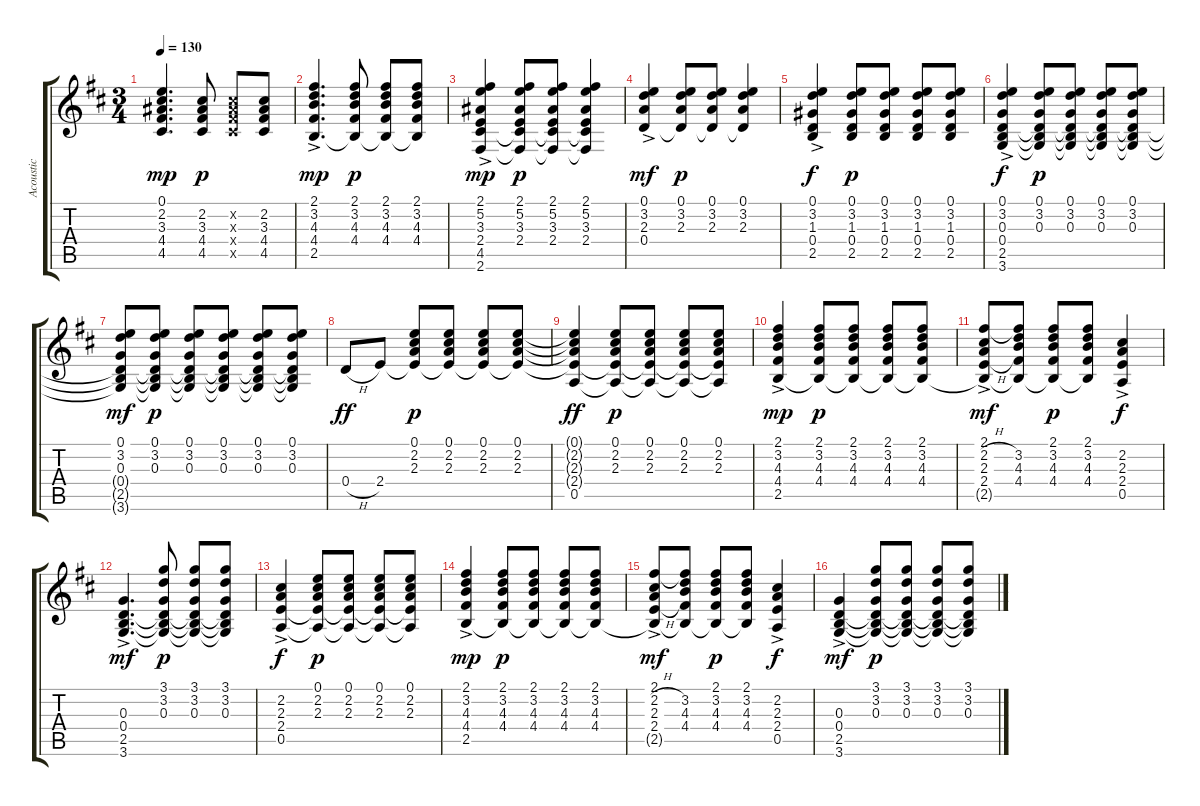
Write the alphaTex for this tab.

\track ("Acoustic" "Acoustic") {instrument acousticguitarsteel}
\staff {score tabs}
\tuning (E4 B3 G3 D3 A2 E2) {hide}
\ts (3 4)
\tempo 130
\clef g2
\ks bminor
(0.1 2.2 3.3 4.4 4.5).4{d dy mp} (2.2 3.3 4.4 4.5).8{dy p} (2.2{x} 3.3{x} 4.4{x} 4.5{x}).8 (2.2 3.3 4.4 4.5).8 |
(2.1{ac} 3.2{ac} 4.3{ac} 4.4{ac} 2.5{ac}).4{d dy mp} (2.1 3.2 4.3 4.4 2.5{t}).8{dy p} (2.1 3.2 4.3 4.4 2.5{t}).8 (2.1 3.2 4.3 4.4 2.5{t}).8 |
(2.1{ac} 5.2{ac} 3.3{ac} 2.4{ac} 4.5{ac} 2.6{ac}).4{dy mp} (2.1 5.2 3.3 2.4 4.5{t} 2.6{t}).8{dy p} (2.1 5.2 3.3 2.4 4.5{t} 2.6{t}).8 (2.1 5.2 3.3 2.4 4.5{t} 2.6{t}).4 |
(0.1{ac} 3.2{ac} 2.3{ac} 0.4{ac}).4{dy mf} (0.1 3.2 2.3 0.4{t}).8{dy p} (0.1 3.2 2.3 0.4{t}).8 (0.1 3.2 2.3 0.4{t}).4 |
(0.1{ac} 3.2{ac} 1.3{ac} 0.4{ac} 2.5{ac}).4{dy f} (0.1 3.2 1.3 0.4 2.5).8{dy p} (0.1 3.2 1.3 0.4 2.5).8 (0.1 3.2 1.3 0.4 2.5).8 (0.1 3.2 1.3 0.4 2.5).8 |
(0.1{ac} 3.2{ac} 0.3{ac} 0.4{ac} 2.5{ac} 3.6{ac}).4{dy f} (0.1 3.2 0.3 0.4{t} 2.5{t} 3.6{t}).8{dy p} (0.1 3.2 0.3 0.4{t} 2.5{t} 3.6{t}).8 (0.1 3.2 0.3 0.4{t} 2.5{t} 3.6{t}).8 (0.1 3.2 0.3 0.4{t} 2.5{t} 3.6{t}).8 |
(0.1 3.2 0.3 0.4{t} 2.5{t} 3.6{t}).8{dy mf} (0.1 3.2 0.3 0.4{t} 2.5{t} 3.6{t}).8{dy p} (0.1 3.2 0.3 0.4{t} 2.5{t} 3.6{t}).8 (0.1 3.2 0.3 0.4{t} 2.5{t} 3.6{t}).8 (0.1 3.2 0.3 0.4{t} 2.5{t} 3.6{t}).8 (0.1 3.2 0.3 0.4{t} 2.5{t} 3.6{t}).8 |
0.4{h}.8{dy ff} 2.4.8 (0.1 2.2 2.3 2.4{t}).8{dy p} (0.1 2.2 2.3 2.4{t}).8 (0.1 2.2 2.3 2.4{t}).8 (0.1 2.2 2.3 2.4{t}).8 |
(0.1{t} 2.2{t} 2.3{t} 2.4{t} 0.5).4{dy ff} (0.1 2.2 2.3 2.4{t} 0.5{t}).8{dy p} (0.1 2.2 2.3 2.4{t} 0.5{t}).8 (0.1 2.2 2.3 2.4{t} 0.5{t}).8 (0.1 2.2 2.3 2.4{t} 0.5{t}).8 |
(2.1 3.2 4.3 4.4 2.5{ac}).4{dy mp} (2.1 3.2 4.3 4.4 2.5{t}).8{dy p} (2.1 3.2 4.3 4.4 2.5{t}).8 (2.1 3.2 4.3 4.4 2.5{t}).8 (2.1 3.2 4.3 4.4 2.5{t}).8 |
(2.1 2.2{h ac} 2.3{h ac} 2.4{h ac} 2.5{t}).8{dy mf} (2.1{t} 3.2 4.3 4.4 2.5{t}).8 (2.1 3.2 4.3 4.4 2.5{t}).8{dy p} (2.1 3.2 4.3 4.4 2.5{t}).8 (2.2{ac} 2.3{ac} 2.4{ac} 0.5{ac}).4{dy f} |
(0.3{ac} 0.4{ac} 2.5{ac} 3.6{ac}).4{d dy mf} (3.1 3.2 0.3 0.4{t} 2.5{t} 3.6{t}).8{dy p} (3.1 3.2 0.3 0.4{t} 2.5{t} 3.6{t}).8 (3.1 3.2 0.3 0.4{t} 2.5{t} 3.6{t}).8 |
(2.2{ac} 2.3{ac} 2.4{ac} 0.5{ac}).4{dy f} (0.1 2.2 2.3 2.4{t} 0.5{t}).8{dy p} (0.1 2.2 2.3 2.4{t} 0.5{t}).8 (0.1 2.2 2.3 2.4{t} 0.5{t}).8 (0.1 2.2 2.3 2.4{t} 0.5{t}).8 |
(2.1 3.2 4.3 4.4 2.5{ac}).4{dy mp} (2.1 3.2 4.3 4.4 2.5{t}).8{dy p} (2.1 3.2 4.3 4.4 2.5{t}).8 (2.1 3.2 4.3 4.4 2.5{t}).8 (2.1 3.2 4.3 4.4 2.5{t}).8 |
(2.1 2.2{h ac} 2.3{h ac} 2.4{h ac} 2.5{t}).8{dy mf} (2.1{t} 3.2 4.3 4.4 2.5{t}).8 (2.1 3.2 4.3 4.4 2.5{t}).8{dy p} (2.1 3.2 4.3 4.4 2.5{t}).8 (2.2{ac} 2.3{ac} 2.4{ac} 0.5{ac}).4{dy f} |
(0.3{ac} 0.4{ac} 2.5{ac} 3.6{ac}).4{dy mf} (3.1 3.2 0.3 0.4{t} 2.5{t} 3.6{t}).8{dy p} (3.1 3.2 0.3 0.4{t} 2.5{t} 3.6{t}).8 (3.1 3.2 0.3 0.4{t} 2.5{t} 3.6{t}).8 (3.1 3.2 0.3 0.4{t} 2.5{t} 3.6{t}).8
